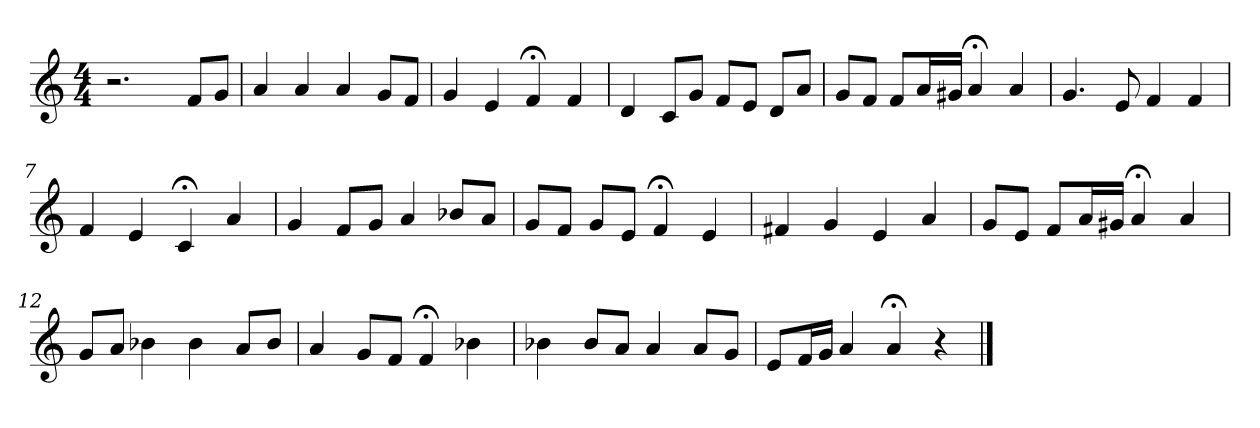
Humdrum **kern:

**kern
*part1
*staff1
*clefG2
*k[]
*C:
*M4/4
=1
2.r
8f/L
8g/J
=2
4a
4a
4a
8g/L
8f/J
=3
4g
4e
4f;<
4f
=4
4d
8c/L
8g/J
8f/L
8e/J
8d/L
8a/J
=5
8g/L
8f/J
8f/L
16a/L
16g#X/JJ
4a;<
4a
=6
4.g
8e
4f
4f
=7
4f
4e
4c;<
4a
=8
4g
8f/L
8g/J
4a
8b-X/L
8a/J
=9
8g/L
8f/J
8g/L
8e/J
4f;<
4e
=10
4f#X
4g
4e
4a
=11
8g/L
8e/J
8f/L
16a/L
16g#X/JJ
4a;<
4a
=12
8g/L
8a/J
4b-X
4b-
8a/L
8b-/J
=13
4a
8g/L
8f/J
4f;<
4b-X
=14
4b-X
8b-/L
8a/J
4a
8a/L
8g/J
=15
8e/L
16f/L
16g/JJ
4a
4a;<
4r
==
*-
